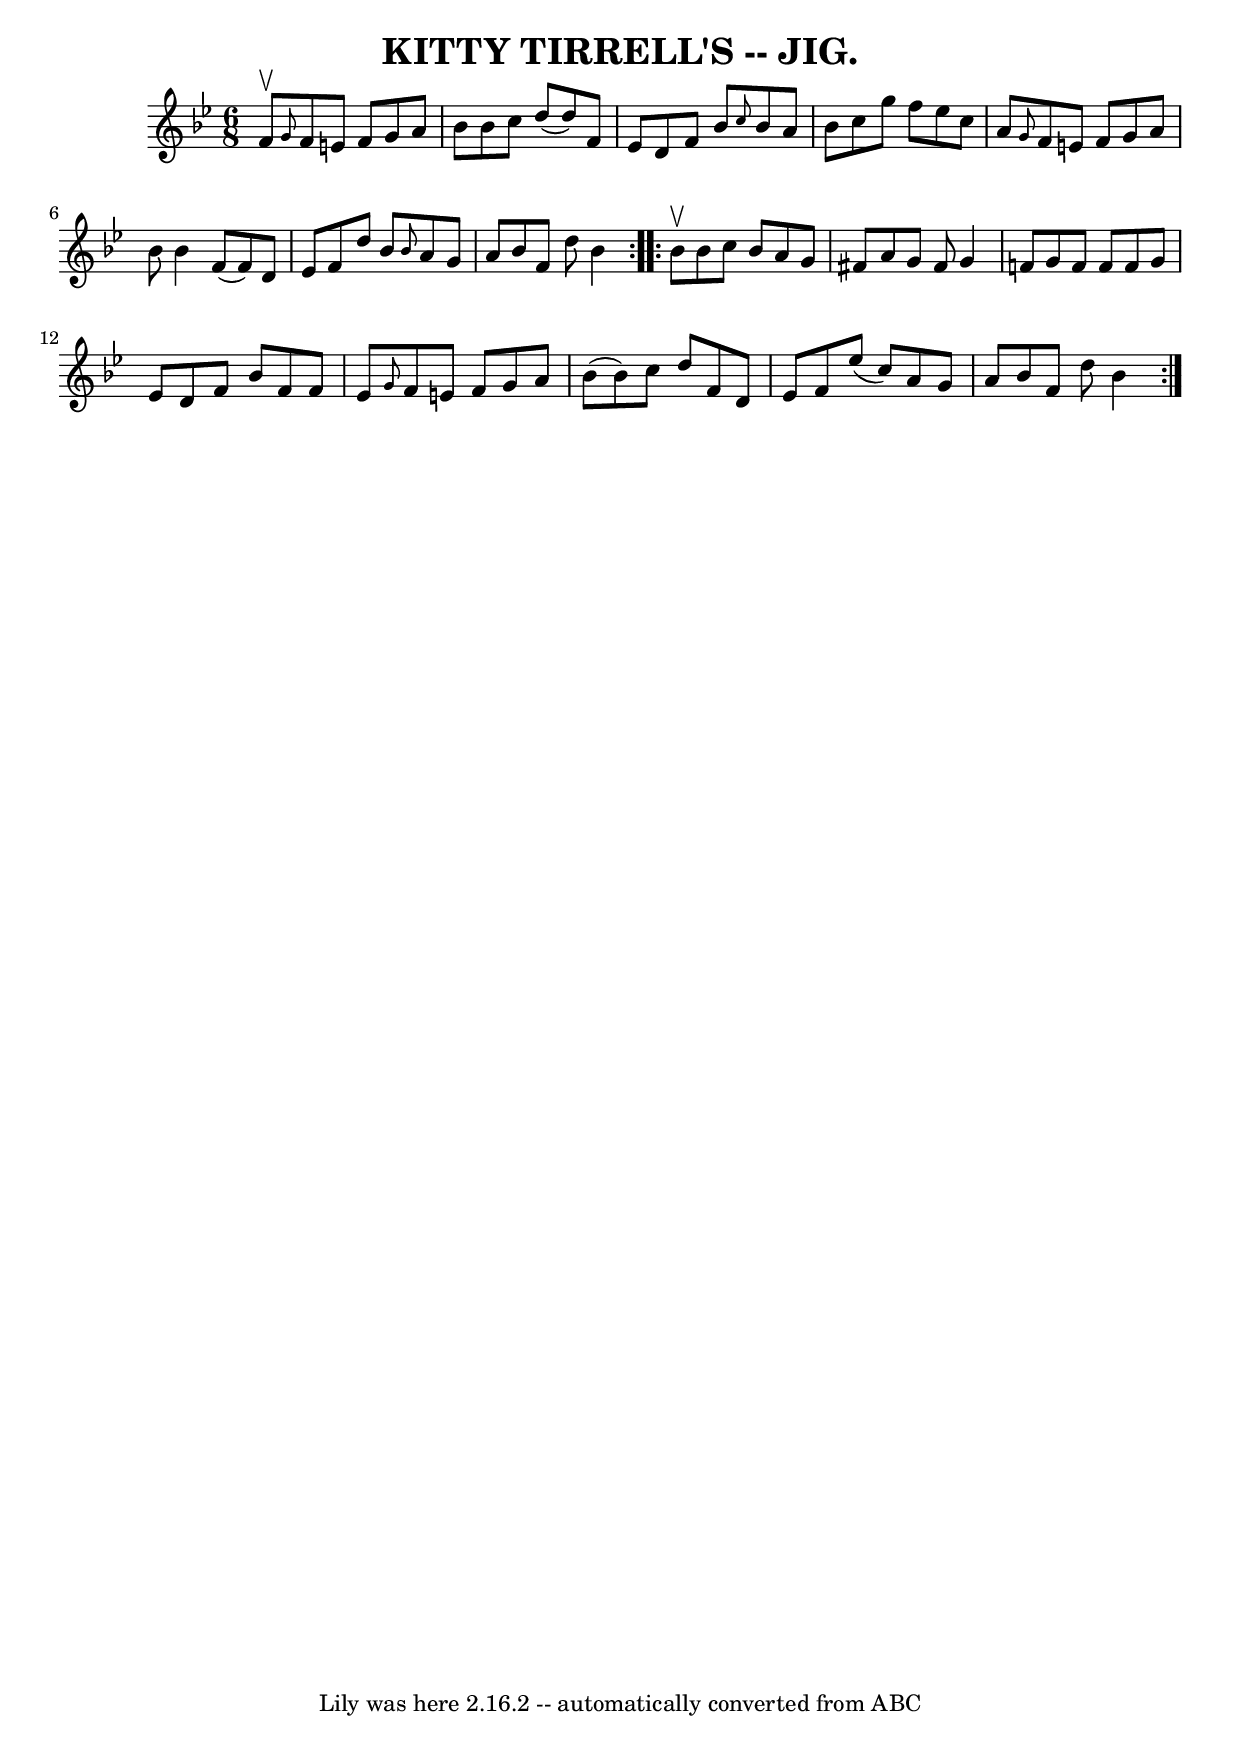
\version "2.16.2"
\include "Mammoth.ily"
\header {
  %% book = "Coles pg. 64.2"
 crossRefNumber = "22"
 footnotes = ""
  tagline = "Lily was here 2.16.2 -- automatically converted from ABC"
  title = "KITTY TIRRELL'S -- JIG."

}
voicedefault =  {



  \repeat volta 2 {

    \time 6/8      \key bf \major f'8^\upbow  |
    \grace { g'8  
	   } f'8 e'8 f'8 g'8 a'8 bf'8   |
 bf'8 c''8 d''8 (d''8) f'8 ef'8  |
 d'8 f'8 bf'8  \grace { c''8  
			  } bf'8 a'8 bf'8   |
 c''8 g''8 f''8 ef''8 c''8 a'8   |
    \grace { g'8   	   } f'8 e'8 f'8 g'8 a'8 bf'8    |
 bf'4 f'8 (f'8) d'8 ef'8  |
 f'8 d''8    
 bf'8  \grace { bf'8   		  } a'8 g'8 a'8   |
 bf'8 f'8    
 d''8 bf'4  
  }     
  \repeat volta 2 { bf'8^\upbow  |
 bf'8 c''8 bf'8 a'8 g'8 fs'8   |
 a'8 g'8 fs'8 g'4 f'!8   |
 g'8 f'8 f'8 f'8 g'8 ef'8  |
 d'8 f'8 bf'8 f'8 f'8 ef'8   |
    \grace { g'8  
	   } f'8 e'8 f'8 g'8 a'8 bf'8 ( |
 bf'8) c''8 d''8 f'8 d'8 ef'8   |
 f'8 ef''8 (c''8) a'8 g'8 a'8  |
    
 bf'8 f'8 d''8 bf'4  
  }   

}

\score{
  <<

    \context Staff="default"
    {
      \voicedefault 
      
    }

  >>
  \layout {
    
  }
  \midi {
  }

}
